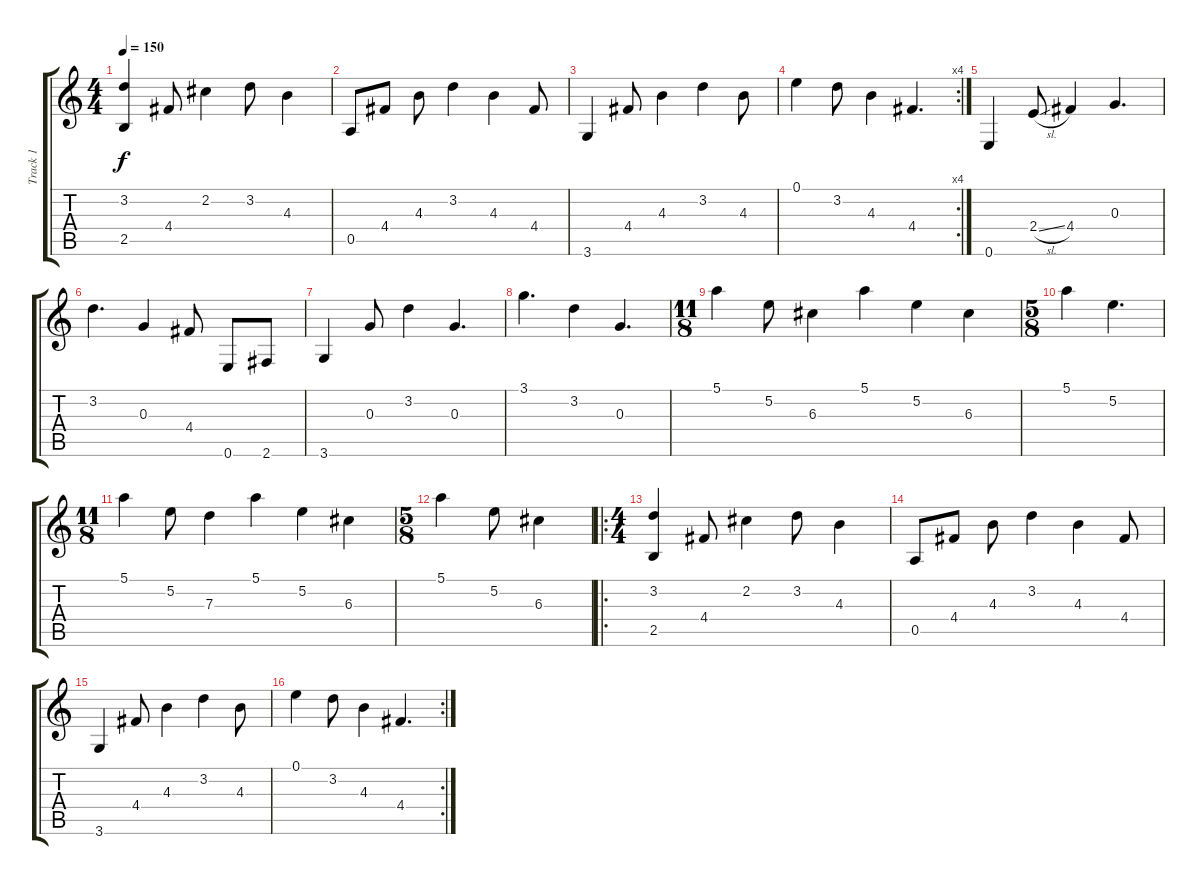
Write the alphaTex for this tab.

\track ("Track 1" "Track 1") {instrument electricguitarjazz}
\staff {score tabs}
\tuning (E4 B3 G3 D3 A2 E2) {hide}
\ts (4 4)
\tempo 150
\clef g2
\ks c
(3.2 2.5).4{dy f instrument electricguitarjazz} 4.4.8 2.2.4 3.2.8 4.3.4 |
0.5.8 4.4.8 4.3.8 3.2.4 4.3.4 4.4.8 |
3.6.4 4.4.8 4.3.4 3.2.4 4.3.8 |
\rc 4
0.1.4 3.2.8 4.3.4 4.4.4{d} |
0.6.4 2.4{sl}.8 4.4.4 0.3.4{d} |
3.2.4{d} 0.3.4 4.4.8 0.6.8 2.6.8 |
3.6.4 0.3.8 3.2.4 0.3.4{d} |
3.1.4{d} 3.2.4 0.3.4{d} |
\ts (11 8)
5.1.4 5.2.8 6.3.4 5.1.4 5.2.4 6.3.4 |
\ts (5 8)
5.1.4 5.2.4{d} |
\ts (11 8)
5.1.4 5.2.8 7.3.4 5.1.4 5.2.4 6.3.4 |
\ts (5 8)
5.1.4 5.2.8 6.3.4 |
\ro
\ts (4 4)
(3.2 2.5).4 4.4.8 2.2.4 3.2.8 4.3.4 |
0.5.8 4.4.8 4.3.8 3.2.4 4.3.4 4.4.8 |
3.6.4 4.4.8 4.3.4 3.2.4 4.3.8 |
\rc 2
0.1.4 3.2.8 4.3.4 4.4.4{d}
